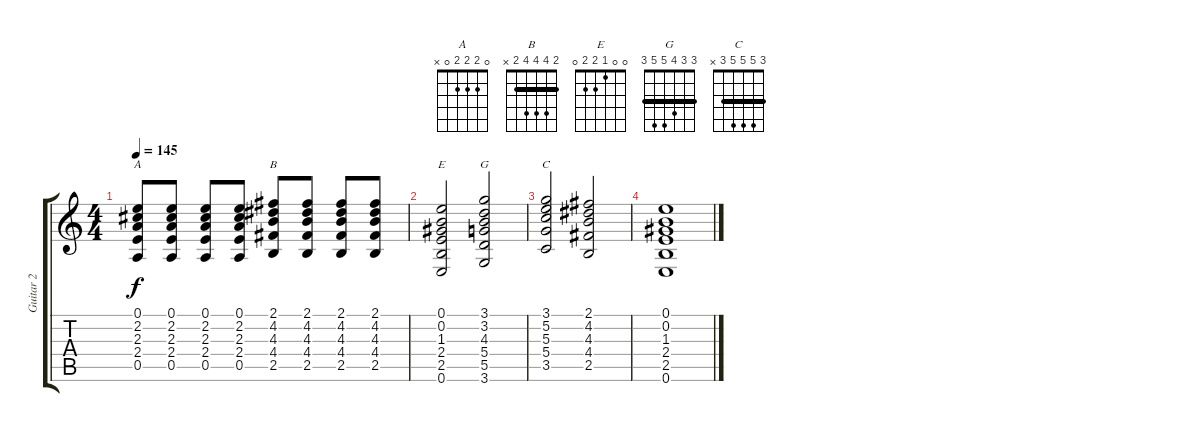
\track ("Guitar 2" "Guitar 2") {instrument acousticguitarsteel}
\staff {score tabs}
\tuning (E4 B3 G3 D3 A2 E2) {hide}
\chord ("A" 0 2 2 2 0 x)
\chord ("B" 2 4 4 4 2 x) {barre 2}
\chord ("E" 0 0 1 2 2 0)
\chord ("G" 3 3 4 5 5 3) {barre 3}
\chord ("C" 3 5 5 5 3 x) {barre 3}
\ts (4 4)
\tempo 145
\clef g2
\ks c
(0.1 2.2 2.3 2.4 0.5).8{ch "A" dy f} (0.1 2.2 2.3 2.4 0.5).8 (0.1 2.2 2.3 2.4 0.5).8 (0.1 2.2 2.3 2.4 0.5).8 (2.1 4.2 4.3 4.4 2.5).8{ch "B"} (2.1 4.2 4.3 4.4 2.5).8 (2.1 4.2 4.3 4.4 2.5).8 (2.1 4.2 4.3 4.4 2.5).8 |
(0.1 0.2 1.3 2.4 2.5 0.6).2{ch "E"} (3.1 3.2 4.3 5.4 5.5 3.6).2{ch "G"} |
(3.1 5.2 5.3 5.4 3.5).2{ch "C"} (2.1 4.2 4.3 4.4 2.5).2 |
(0.1 0.2 1.3 2.4 2.5 0.6).1
